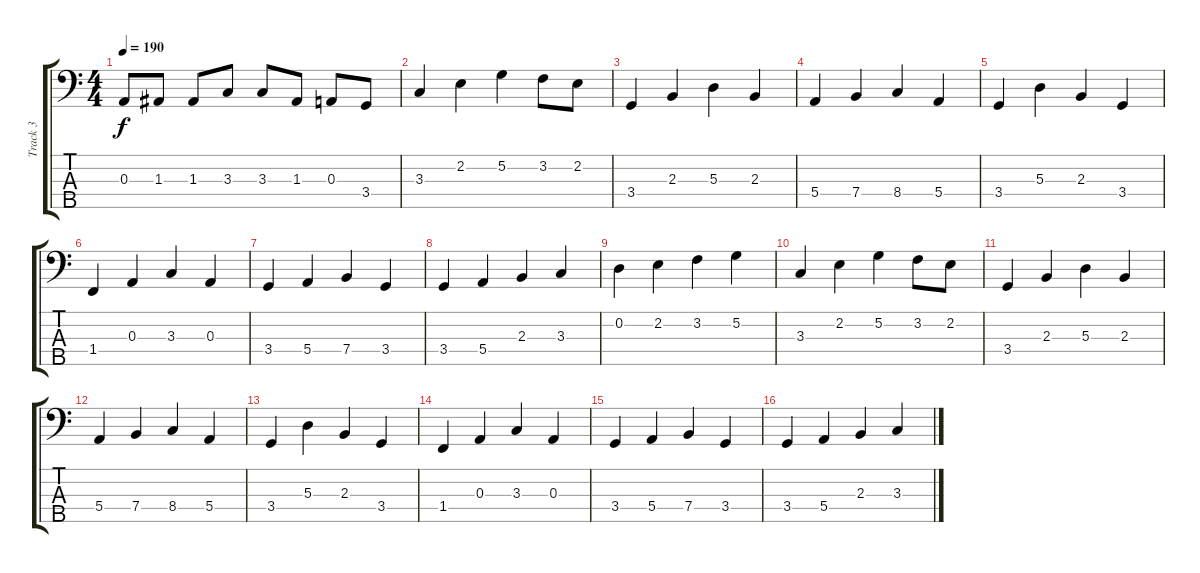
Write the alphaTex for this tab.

\track ("Track 3" "Track 3") {instrument electricbassfinger}
\staff {score tabs}
\tuning (G2 D2 A1 E1 B0) {hide}
\ts (4 4)
\tempo 190
\clef f4
\ks c
0.3.8{dy f} 1.3.8 1.3.8 3.3.8 3.3.8 1.3.8 0.3.8 3.4.8 |
3.3.4 2.2.4 5.2.4 3.2.8 2.2.8 |
3.4.4 2.3.4 5.3.4 2.3.4 |
5.4.4 7.4.4 8.4.4 5.4.4 |
3.4.4 5.3.4 2.3.4 3.4.4 |
1.4.4 0.3.4 3.3.4 0.3.4 |
3.4.4 5.4.4 7.4.4 3.4.4 |
3.4.4 5.4.4 2.3.4 3.3.4 |
0.2.4 2.2.4 3.2.4 5.2.4 |
3.3.4 2.2.4 5.2.4 3.2.8 2.2.8 |
3.4.4 2.3.4 5.3.4 2.3.4 |
5.4.4 7.4.4 8.4.4 5.4.4 |
3.4.4 5.3.4 2.3.4 3.4.4 |
1.4.4 0.3.4 3.3.4 0.3.4 |
3.4.4 5.4.4 7.4.4 3.4.4 |
3.4.4 5.4.4 2.3.4 3.3.4
